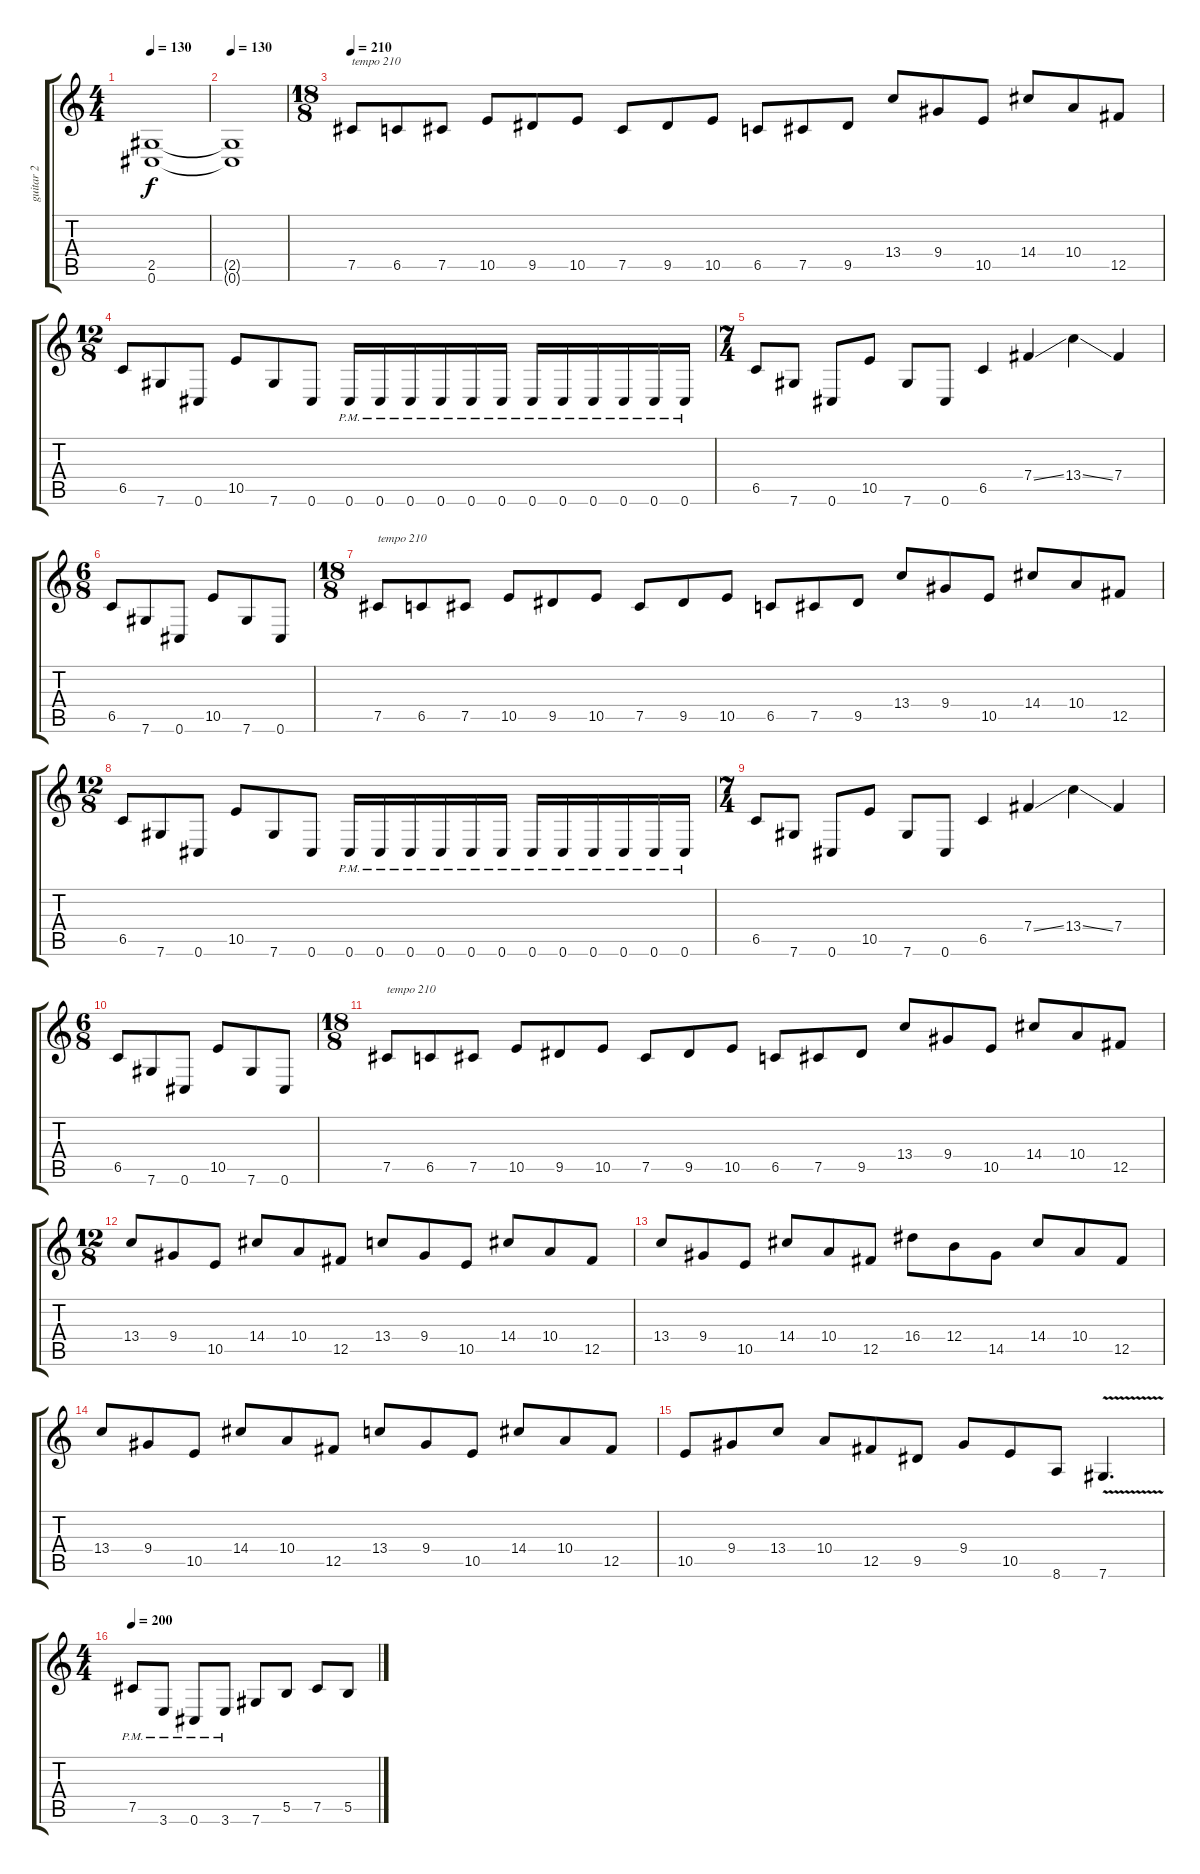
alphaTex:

\track ("guitar 2" "guitar 2") {instrument overdrivenguitar}
\staff {score tabs}
\tuning (Db4 Ab3 E3 B2 Gb2 Db2) {hide}
\ts (4 4)
\tempo 130
\clef g2
\ks c
(2.5{t} 0.6{t}).1{dy f} |
\tempo 130
(2.5{t} 0.6{t}).1 |
\ts (18 8)
\tempo 210
7.5.8{txt "tempo 210"} 6.5.8 7.5.8 10.5.8 9.5.8 10.5.8 7.5.8 9.5.8 10.5.8 6.5.8 7.5.8 9.5.8 13.4.8 9.4.8 10.5.8 14.4.8 10.4.8 12.5.8 |
\ts (12 8)
6.5.8 7.6.8 0.6.8 10.5.8 7.6.8 0.6.8 0.6{pm}.16 0.6{pm}.16 0.6{pm}.16 0.6{pm}.16 0.6{pm}.16 0.6{pm}.16 0.6{pm}.16 0.6{pm}.16 0.6{pm}.16 0.6{pm}.16 0.6{pm}.16 0.6{pm}.16 |
\ts (7 4)
6.5.8 7.6.8 0.6.8 10.5.8 7.6.8 0.6.8 6.5.4 7.4{ss}.4 13.4{ss}.4 7.4.4 |
\ts (6 8)
6.5.8 7.6.8 0.6.8 10.5.8 7.6.8 0.6.8 |
\ts (18 8)
7.5.8{txt "tempo 210"} 6.5.8 7.5.8 10.5.8 9.5.8 10.5.8 7.5.8 9.5.8 10.5.8 6.5.8 7.5.8 9.5.8 13.4.8 9.4.8 10.5.8 14.4.8 10.4.8 12.5.8 |
\ts (12 8)
6.5.8 7.6.8 0.6.8 10.5.8 7.6.8 0.6.8 0.6{pm}.16 0.6{pm}.16 0.6{pm}.16 0.6{pm}.16 0.6{pm}.16 0.6{pm}.16 0.6{pm}.16 0.6{pm}.16 0.6{pm}.16 0.6{pm}.16 0.6{pm}.16 0.6{pm}.16 |
\ts (7 4)
6.5.8 7.6.8 0.6.8 10.5.8 7.6.8 0.6.8 6.5.4 7.4{ss}.4 13.4{ss}.4 7.4.4 |
\ts (6 8)
6.5.8 7.6.8 0.6.8 10.5.8 7.6.8 0.6.8 |
\ts (18 8)
7.5.8{txt "tempo 210"} 6.5.8 7.5.8 10.5.8 9.5.8 10.5.8 7.5.8 9.5.8 10.5.8 6.5.8 7.5.8 9.5.8 13.4.8 9.4.8 10.5.8 14.4.8 10.4.8 12.5.8 |
\ts (12 8)
13.4.8 9.4.8 10.5.8 14.4.8 10.4.8 12.5.8 13.4.8 9.4.8 10.5.8 14.4.8 10.4.8 12.5.8 |
13.4.8 9.4.8 10.5.8 14.4.8 10.4.8 12.5.8 16.4.8 12.4.8 14.5.8 14.4.8 10.4.8 12.5.8 |
13.4.8 9.4.8 10.5.8 14.4.8 10.4.8 12.5.8 13.4.8 9.4.8 10.5.8 14.4.8 10.4.8 12.5.8 |
10.5.8 9.4.8 13.4.8 10.4.8 12.5.8 9.5.8 9.4.8 10.5.8 8.6.8 7.6{v}.4{d} |
\ts (4 4)
\tempo 200
7.5{pm}.8 3.6{pm}.8 0.6{pm}.8 3.6{pm}.8 7.6.8 5.5.8 7.5.8 5.5.8
